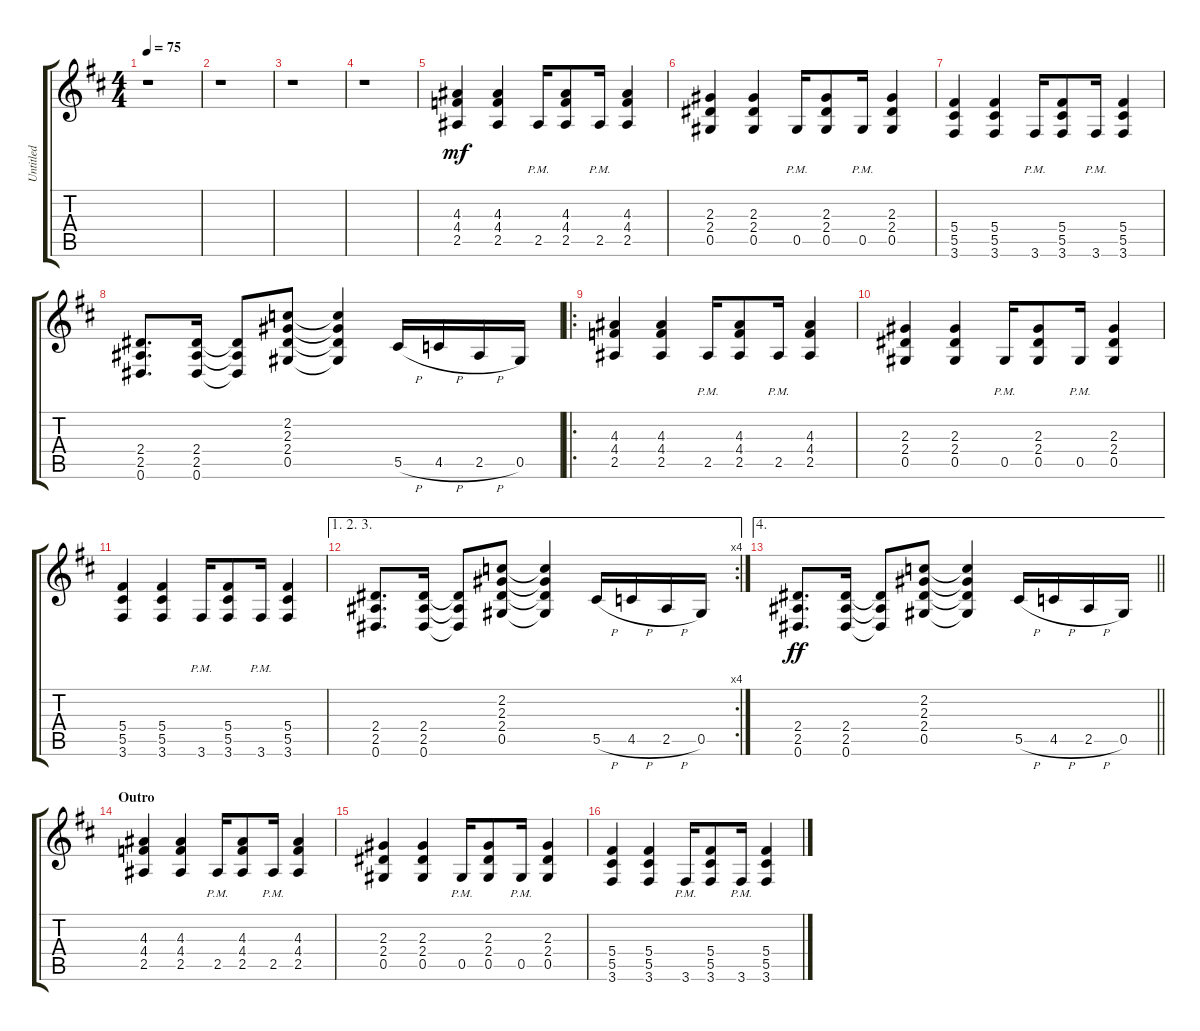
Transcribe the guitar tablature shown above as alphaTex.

\track ("Untitled" "Untitled") {instrument distortionguitar}
\staff {score tabs}
\tuning (Eb4 Bb3 Gb3 Db3 Ab2 Eb2) {hide}
\ts (4 4)
\tempo 75
\clef g2
\ks d
r.1{dy f} |
r.1 |
r.1 |
r.1 |
(4.3 4.4 2.5).4{dy mf} (4.3 4.4 2.5).4 2.5{pm}.16 (4.3 4.4 2.5).8 2.5{pm}.16 (4.3 4.4 2.5).4 |
(2.3 2.4 0.5).4 (2.3 2.4 0.5).4 0.5{pm}.16 (2.3 2.4 0.5).8 0.5{pm}.16 (2.3 2.4 0.5).4 |
(5.4 5.5 3.6).4 (5.4 5.5 3.6).4 3.6{pm}.16 (5.4 5.5 3.6).8 3.6{pm}.16 (5.4 5.5 3.6).4 |
(2.4 2.5 0.6).8{d} (2.4 2.5 0.6).16 (2.4{t} 2.5{t} 0.6{t}).8 (2.2 2.3 2.4 0.5).8 (2.2{t} 2.3{t} 2.4{t} 0.5{t}).4 5.5{h}.16 4.5{h}.16 2.5{h}.16 0.5.16 |
\ro
(4.3 4.4 2.5).4 (4.3 4.4 2.5).4 2.5{pm}.16 (4.3 4.4 2.5).8 2.5{pm}.16 (4.3 4.4 2.5).4 |
(2.3 2.4 0.5).4 (2.3 2.4 0.5).4 0.5{pm}.16 (2.3 2.4 0.5).8 0.5{pm}.16 (2.3 2.4 0.5).4 |
(5.4 5.5 3.6).4 (5.4 5.5 3.6).4 3.6{pm}.16 (5.4 5.5 3.6).8 3.6{pm}.16 (5.4 5.5 3.6).4 |
\ae (1 2 3)
\rc 4
(2.4 2.5 0.6).8{d} (2.4 2.5 0.6).16 (2.4{t} 2.5{t} 0.6{t}).8 (2.2 2.3 2.4 0.5).8 (2.2{t} 2.3{t} 2.4{t} 0.5{t}).4 5.5{h}.16 4.5{h}.16 2.5{h}.16 0.5.16 |
\ae 4
\barLineRight lightlight
(2.4 2.5 0.6).8{d dy ff} (2.4 2.5 0.6).16 (2.4{t} 2.5{t} 0.6{t}).8 (2.2 2.3 2.4 0.5).8 (2.2{t} 2.3{t} 2.4{t} 0.5{t}).4 5.5{h}.16 4.5{h}.16 2.5{h}.16 0.5.16 |
\section ("" "Outro")
(4.3 4.4 2.5).4 (4.3 4.4 2.5).4 2.5{pm}.16 (4.3 4.4 2.5).8 2.5{pm}.16 (4.3 4.4 2.5).4 |
(2.3 2.4 0.5).4 (2.3 2.4 0.5).4 0.5{pm}.16 (2.3 2.4 0.5).8 0.5{pm}.16 (2.3 2.4 0.5).4 |
(5.4 5.5 3.6).4 (5.4 5.5 3.6).4 3.6{pm}.16 (5.4 5.5 3.6).8 3.6{pm}.16 (5.4 5.5 3.6).4
